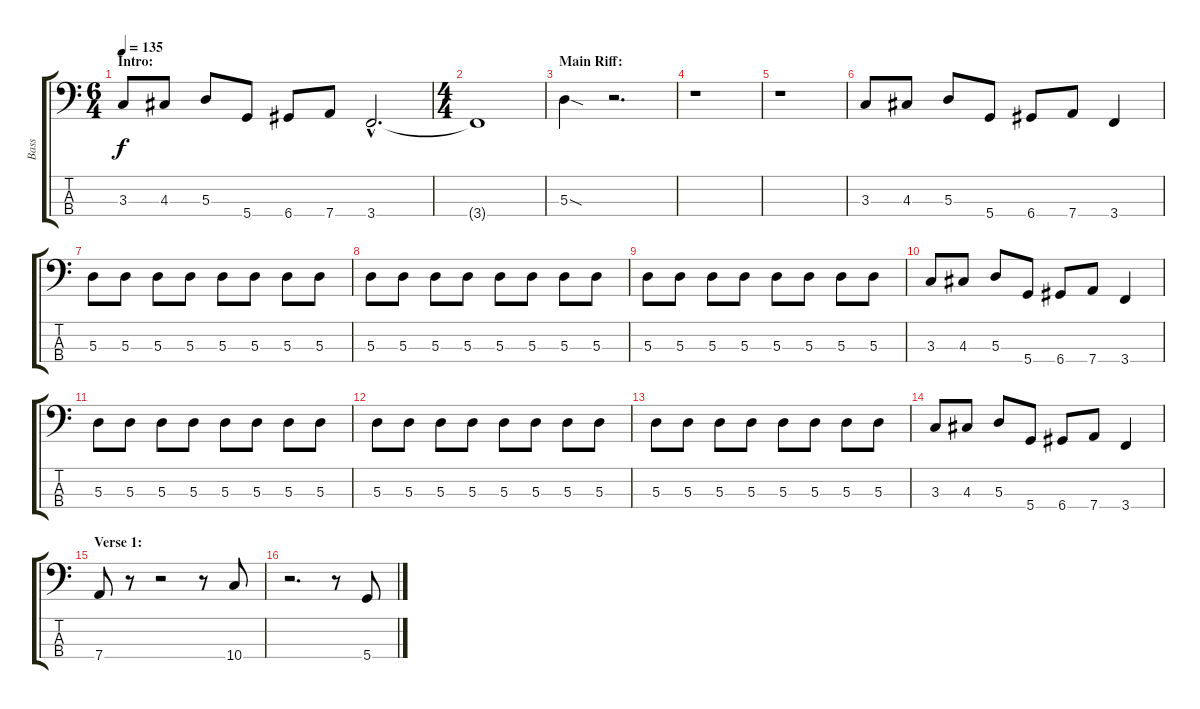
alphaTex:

\track ("Bass" "Bass") {instrument electricbasspick}
\staff {score tabs}
\tuning (G2 D2 A1 D1) {hide}
\ts (6 4)
\section ("" "Intro:")
\tempo 135
\clef f4
\ks c
3.3.8{dy f instrument electricbasspick} 4.3.8 5.3.8 5.4.8 6.4.8 7.4.8 3.4{hac}.2{d} |
\ts (4 4)
3.4{t}.1 |
\section ("" "Main Riff:")
5.3{sod}.4 r.2{d} |
r.1 |
r.1 |
3.3.8 4.3.8 5.3.8 5.4.8 6.4.8 7.4.8 3.4.4 |
5.3.8 5.3.8 5.3.8 5.3.8 5.3.8 5.3.8 5.3.8 5.3.8 |
5.3.8 5.3.8 5.3.8 5.3.8 5.3.8 5.3.8 5.3.8 5.3.8 |
5.3.8 5.3.8 5.3.8 5.3.8 5.3.8 5.3.8 5.3.8 5.3.8 |
3.3.8 4.3.8 5.3.8 5.4.8 6.4.8 7.4.8 3.4.4 |
5.3.8 5.3.8 5.3.8 5.3.8 5.3.8 5.3.8 5.3.8 5.3.8 |
5.3.8 5.3.8 5.3.8 5.3.8 5.3.8 5.3.8 5.3.8 5.3.8 |
5.3.8 5.3.8 5.3.8 5.3.8 5.3.8 5.3.8 5.3.8 5.3.8 |
3.3.8 4.3.8 5.3.8 5.4.8 6.4.8 7.4.8 3.4.4 |
\section ("" "Verse 1:")
7.4.8 r.8 r.2 r.8 10.4.8 |
r.2{d} r.8 5.4.8
